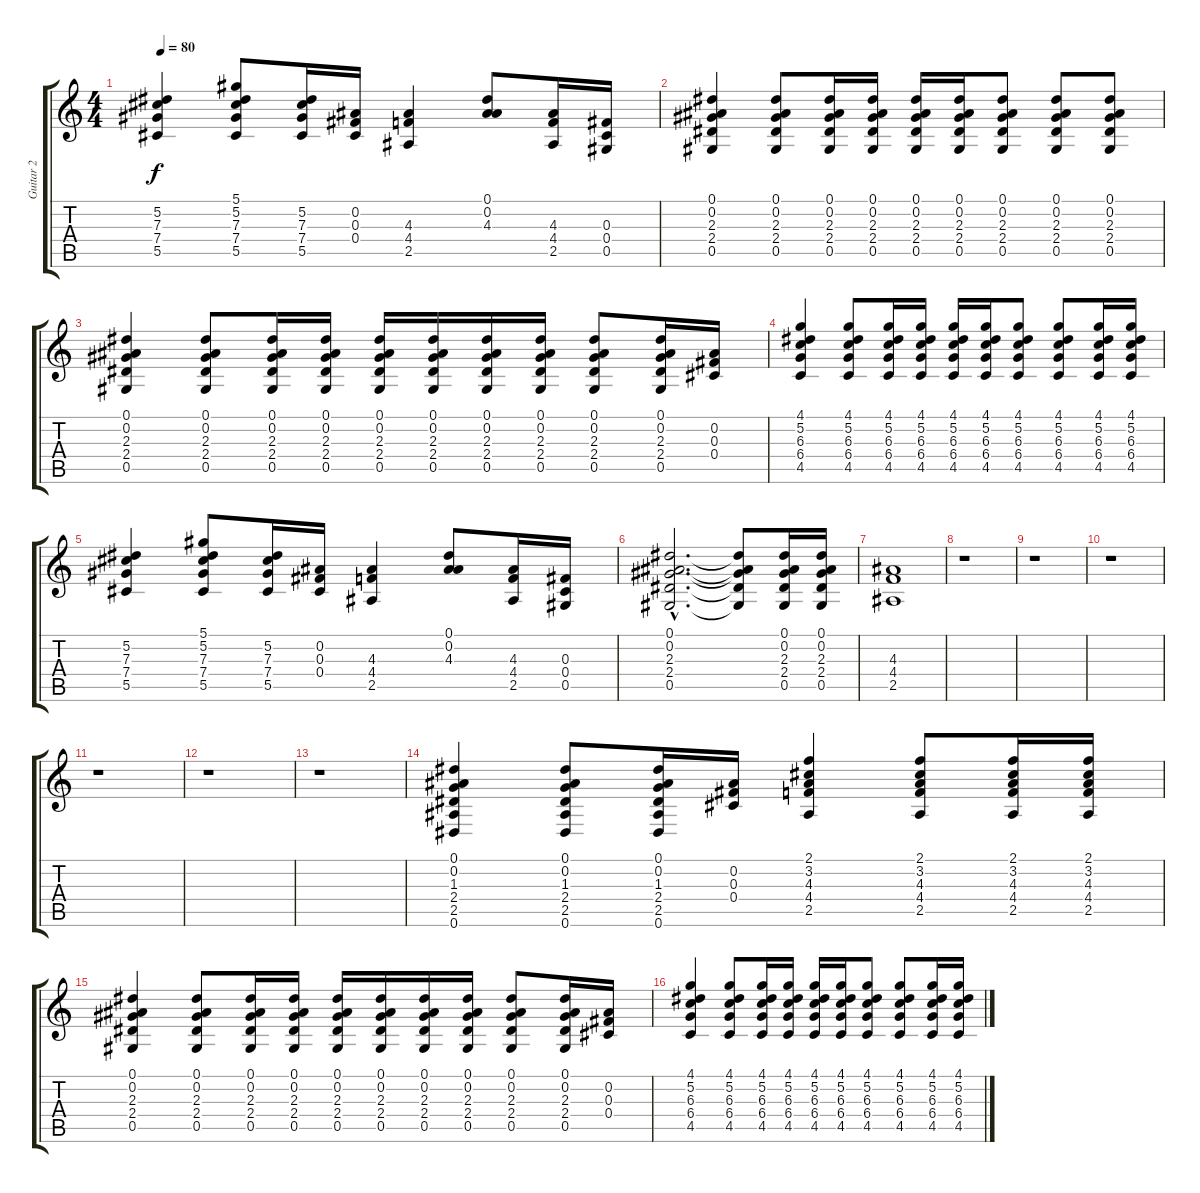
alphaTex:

\track ("Guitar 2" "Guitar 2") {instrument electricguitarclean}
\staff {score tabs}
\tuning (Eb4 Bb3 Gb3 Db3 Ab2 Eb2) {hide}
\ts (4 4)
\tempo 80
\clef g2
\ks c
(5.2 7.3 7.4 5.5).4{dy f} (5.1 5.2 7.3 7.4 5.5).8 (5.2 7.3 7.4 5.5).16 (0.2 0.3 0.4).16 (4.3 4.4 2.5).4 (0.1 0.2 4.3).8 (4.3 4.4 2.5).16 (0.3 0.4 0.5).16 |
(0.1 0.2 2.3 2.4 0.5).4 (0.1 0.2 2.3 2.4 0.5).8 (0.1 0.2 2.3 2.4 0.5).16 (0.1 0.2 2.3 2.4 0.5).16 (0.1 0.2 2.3 2.4 0.5).16 (0.1 0.2 2.3 2.4 0.5).16 (0.1 0.2 2.3 2.4 0.5).8 (0.1 0.2 2.3 2.4 0.5).8 (0.1 0.2 2.3 2.4 0.5).8 |
(0.1 0.2 2.3 2.4 0.5).4 (0.1 0.2 2.3 2.4 0.5).8 (0.1 0.2 2.3 2.4 0.5).16 (0.1 0.2 2.3 2.4 0.5).16 (0.1 0.2 2.3 2.4 0.5).16 (0.1 0.2 2.3 2.4 0.5).16 (0.1 0.2 2.3 2.4 0.5).16 (0.1 0.2 2.3 2.4 0.5).16 (0.1 0.2 2.3 2.4 0.5).8 (0.1 0.2 2.3 2.4 0.5).16 (0.2 0.3 0.4).16 |
(4.1 5.2 6.3 6.4 4.5).4 (4.1 5.2 6.3 6.4 4.5).8 (4.1 5.2 6.3 6.4 4.5).16 (4.1 5.2 6.3 6.4 4.5).16 (4.1 5.2 6.3 6.4 4.5).16 (4.1 5.2 6.3 6.4 4.5).16 (4.1 5.2 6.3 6.4 4.5).8 (4.1 5.2 6.3 6.4 4.5).8 (4.1 5.2 6.3 6.4 4.5).16 (4.1 5.2 6.3 6.4 4.5).16 |
(5.2 7.3 7.4 5.5).4 (5.1 5.2 7.3 7.4 5.5).8 (5.2 7.3 7.4 5.5).16 (0.2 0.3 0.4).16 (4.3 4.4 2.5).4 (0.1 0.2 4.3).8 (4.3 4.4 2.5).16 (0.3 0.4 0.5).16 |
(0.1{hac} 0.2{hac} 2.3{hac} 2.4{hac} 0.5{hac}).2{d} (0.1{t} 0.2{t} 2.3{t} 2.4{t} 0.5{t}).8 (0.1 0.2 2.3 2.4 0.5).16 (0.1 0.2 2.3 2.4 0.5).16 |
(4.3 4.4 2.5).1 |
r.1 |
r.1 |
r.1 |
r.1 |
r.1 |
r.1 |
(0.1 0.2 1.3 2.4 2.5 0.6).4 (0.1 0.2 1.3 2.4 2.5 0.6).8 (0.1 0.2 1.3 2.4 2.5 0.6).16 (0.2 0.3 0.4).16 (2.1 3.2 4.3 4.4 2.5).4 (2.1 3.2 4.3 4.4 2.5).8 (2.1 3.2 4.3 4.4 2.5).16 (2.1 3.2 4.3 4.4 2.5).16 |
(0.1 0.2 2.3 2.4 0.5).4 (0.1 0.2 2.3 2.4 0.5).8 (0.1 0.2 2.3 2.4 0.5).16 (0.1 0.2 2.3 2.4 0.5).16 (0.1 0.2 2.3 2.4 0.5).16 (0.1 0.2 2.3 2.4 0.5).16 (0.1 0.2 2.3 2.4 0.5).16 (0.1 0.2 2.3 2.4 0.5).16 (0.1 0.2 2.3 2.4 0.5).8 (0.1 0.2 2.3 2.4 0.5).16 (0.2 0.3 0.4).16 |
(4.1 5.2 6.3 6.4 4.5).4 (4.1 5.2 6.3 6.4 4.5).8 (4.1 5.2 6.3 6.4 4.5).16 (4.1 5.2 6.3 6.4 4.5).16 (4.1 5.2 6.3 6.4 4.5).16 (4.1 5.2 6.3 6.4 4.5).16 (4.1 5.2 6.3 6.4 4.5).8 (4.1 5.2 6.3 6.4 4.5).8 (4.1 5.2 6.3 6.4 4.5).16 (4.1 5.2 6.3 6.4 4.5).16
